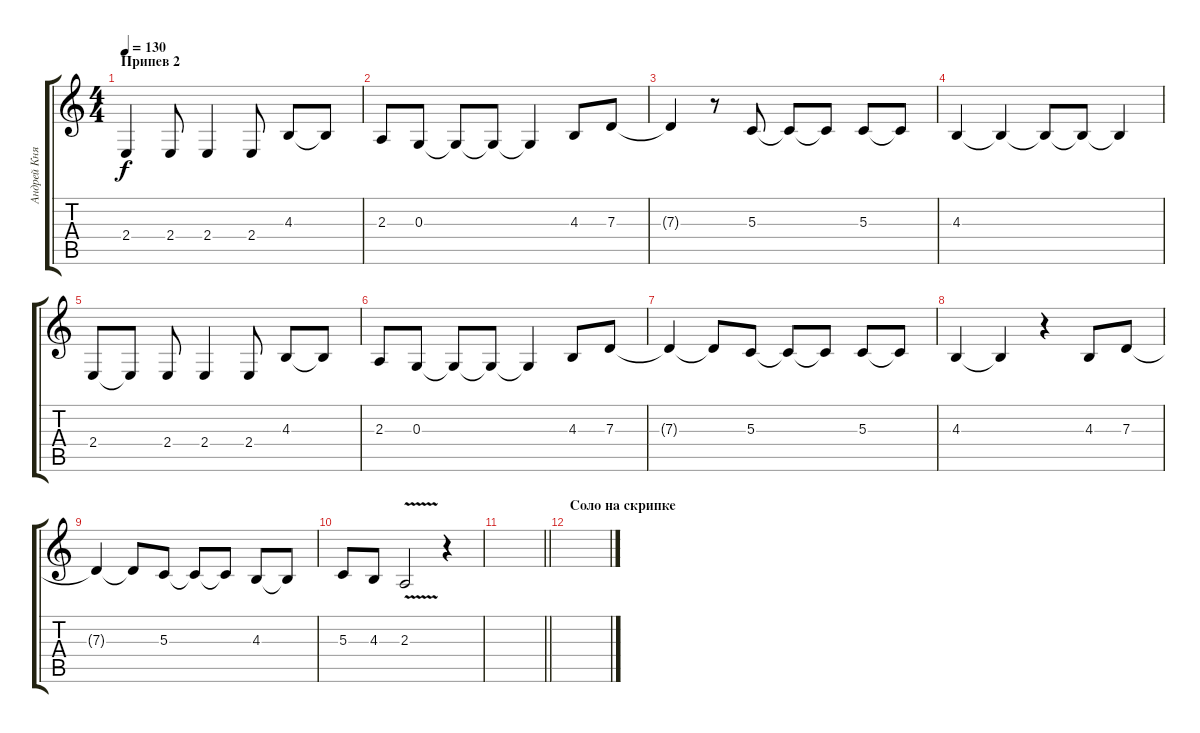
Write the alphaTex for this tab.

\track ("Андрей Князев" "Андрей Кня") {instrument oboe}
\staff {score tabs}
\tuning (E4 B3 G3 D3 A2 E2) {hide}
\ts (4 4)
\section ("" "Припев 2")
\tempo 130
\clef g2
\ks c
2.4.4{dy f} 2.4.8 2.4.4 2.4.8 4.3.8 4.3{t}.8 |
2.3.8 0.3.8 0.3{t}.8 0.3{t}.8 0.3{t}.4 4.3.8 7.3.8 |
7.3{t}.4 r.8 5.3.8 5.3{t}.8 5.3{t}.8 5.3.8 5.3{t}.8 |
4.3.4 4.3{t}.4 4.3{t}.8 4.3{t}.8 4.3{t}.4 |
2.4.8 2.4{t}.8 2.4.8 2.4.4 2.4.8 4.3.8 4.3{t}.8 |
2.3.8 0.3.8 0.3{t}.8 0.3{t}.8 0.3{t}.4 4.3.8 7.3.8 |
7.3{t}.4 7.3{t}.8 5.3.8 5.3{t}.8 5.3{t}.8 5.3.8 5.3{t}.8 |
4.3.4 4.3{t}.4 r.4 4.3.8 7.3.8 |
7.3{t}.4 7.3{t}.8 5.3.8 5.3{t}.8 5.3{t}.8 4.3.8 4.3{t}.8 |
5.3.8 4.3.8 2.3{v}.2 r.4 |
\barLineRight lightlight
|
\section ("" "Соло на скрипке")
